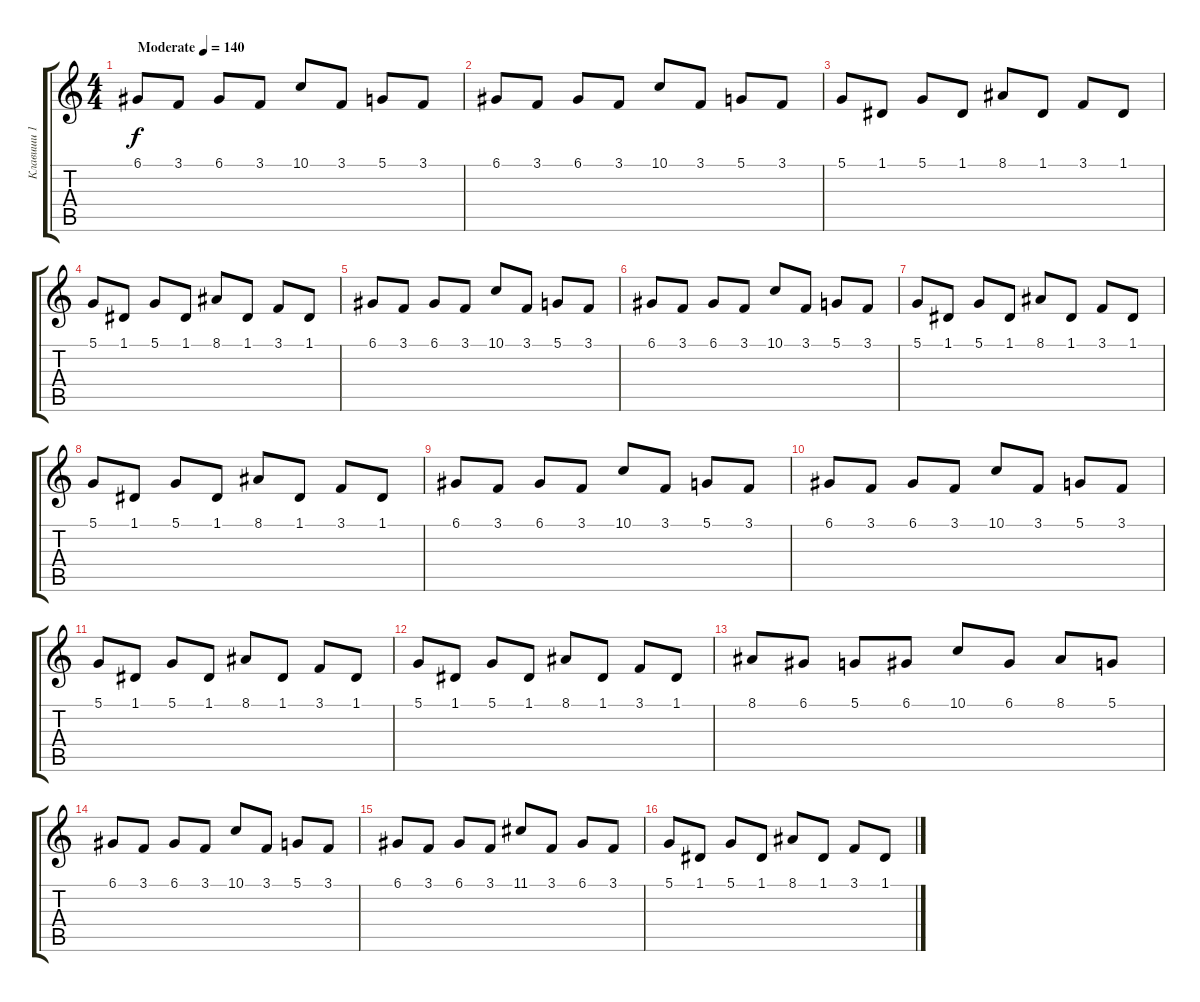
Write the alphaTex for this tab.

\track ("Клавиши 1" "Клавиши 1") {instrument musicbox}
\staff {score tabs}
\tuning (D4 A3 F3 C3 G2 D2) {hide}
\ts (4 4)
\tempo (140 "Moderate")
\clef g2
\ks c
6.1.8{dy f instrument musicbox} 3.1.8 6.1.8 3.1.8 10.1.8 3.1.8 5.1.8 3.1.8 |
6.1.8 3.1.8 6.1.8 3.1.8 10.1.8 3.1.8 5.1.8 3.1.8 |
5.1.8 1.1.8 5.1.8 1.1.8 8.1.8 1.1.8 3.1.8 1.1.8 |
5.1.8 1.1.8 5.1.8 1.1.8 8.1.8 1.1.8 3.1.8 1.1.8 |
6.1.8 3.1.8 6.1.8 3.1.8 10.1.8 3.1.8 5.1.8 3.1.8 |
6.1.8 3.1.8 6.1.8 3.1.8 10.1.8 3.1.8 5.1.8 3.1.8 |
5.1.8 1.1.8 5.1.8 1.1.8 8.1.8 1.1.8 3.1.8 1.1.8 |
5.1.8 1.1.8 5.1.8 1.1.8 8.1.8 1.1.8 3.1.8 1.1.8 |
6.1.8 3.1.8 6.1.8 3.1.8 10.1.8 3.1.8 5.1.8 3.1.8 |
6.1.8 3.1.8 6.1.8 3.1.8 10.1.8 3.1.8 5.1.8 3.1.8 |
5.1.8 1.1.8 5.1.8 1.1.8 8.1.8 1.1.8 3.1.8 1.1.8 |
5.1.8 1.1.8 5.1.8 1.1.8 8.1.8 1.1.8 3.1.8 1.1.8 |
8.1.8 6.1.8 5.1.8 6.1.8 10.1.8 6.1.8 8.1.8 5.1.8 |
6.1.8 3.1.8 6.1.8 3.1.8 10.1.8 3.1.8 5.1.8 3.1.8 |
6.1.8 3.1.8 6.1.8 3.1.8 11.1.8 3.1.8 6.1.8 3.1.8 |
5.1.8 1.1.8 5.1.8 1.1.8 8.1.8 1.1.8 3.1.8 1.1.8
